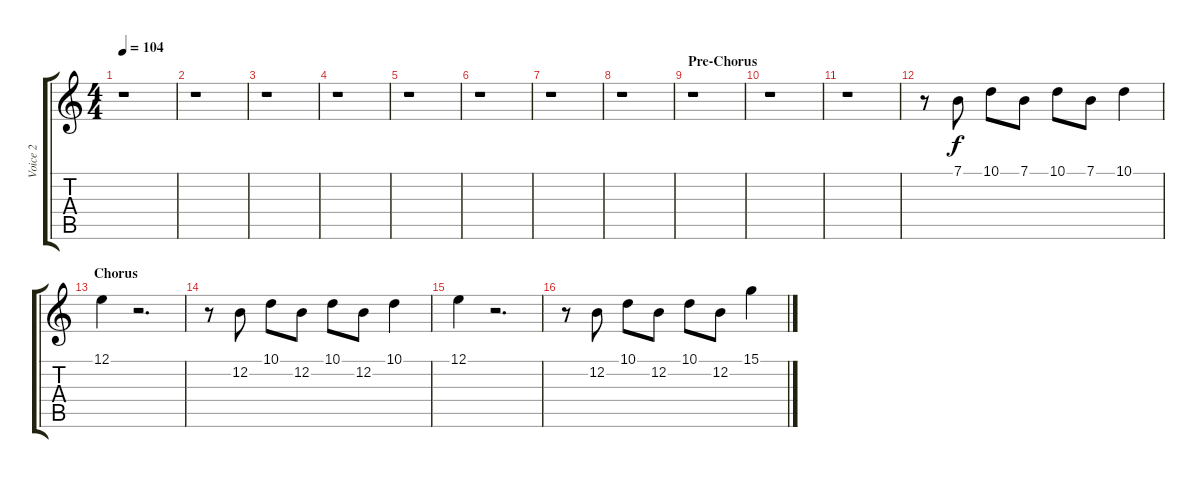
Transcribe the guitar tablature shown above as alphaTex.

\track ("Voice 2" "Voice 2") {instrument lead2sawtooth}
\staff {score tabs}
\tuning (E4 B3 G3 D3 A2 E2) {hide}
\ts (4 4)
\tempo 104
\clef g2
\ks c
r.1{dy f} |
r.1 |
r.1 |
r.1 |
r.1 |
r.1 |
r.1 |
r.1 |
\section ("" "Pre-Chorus")
r.1 |
r.1 |
r.1 |
r.8 7.1.8 10.1.8 7.1.8 10.1.8 7.1.8 10.1.4 |
\section ("" "Chorus")
12.1.4 r.2{d} |
r.8 12.2.8 10.1.8 12.2.8 10.1.8 12.2.8 10.1.4 |
12.1.4 r.2{d} |
r.8 12.2.8 10.1.8 12.2.8 10.1.8 12.2.8 15.1.4
